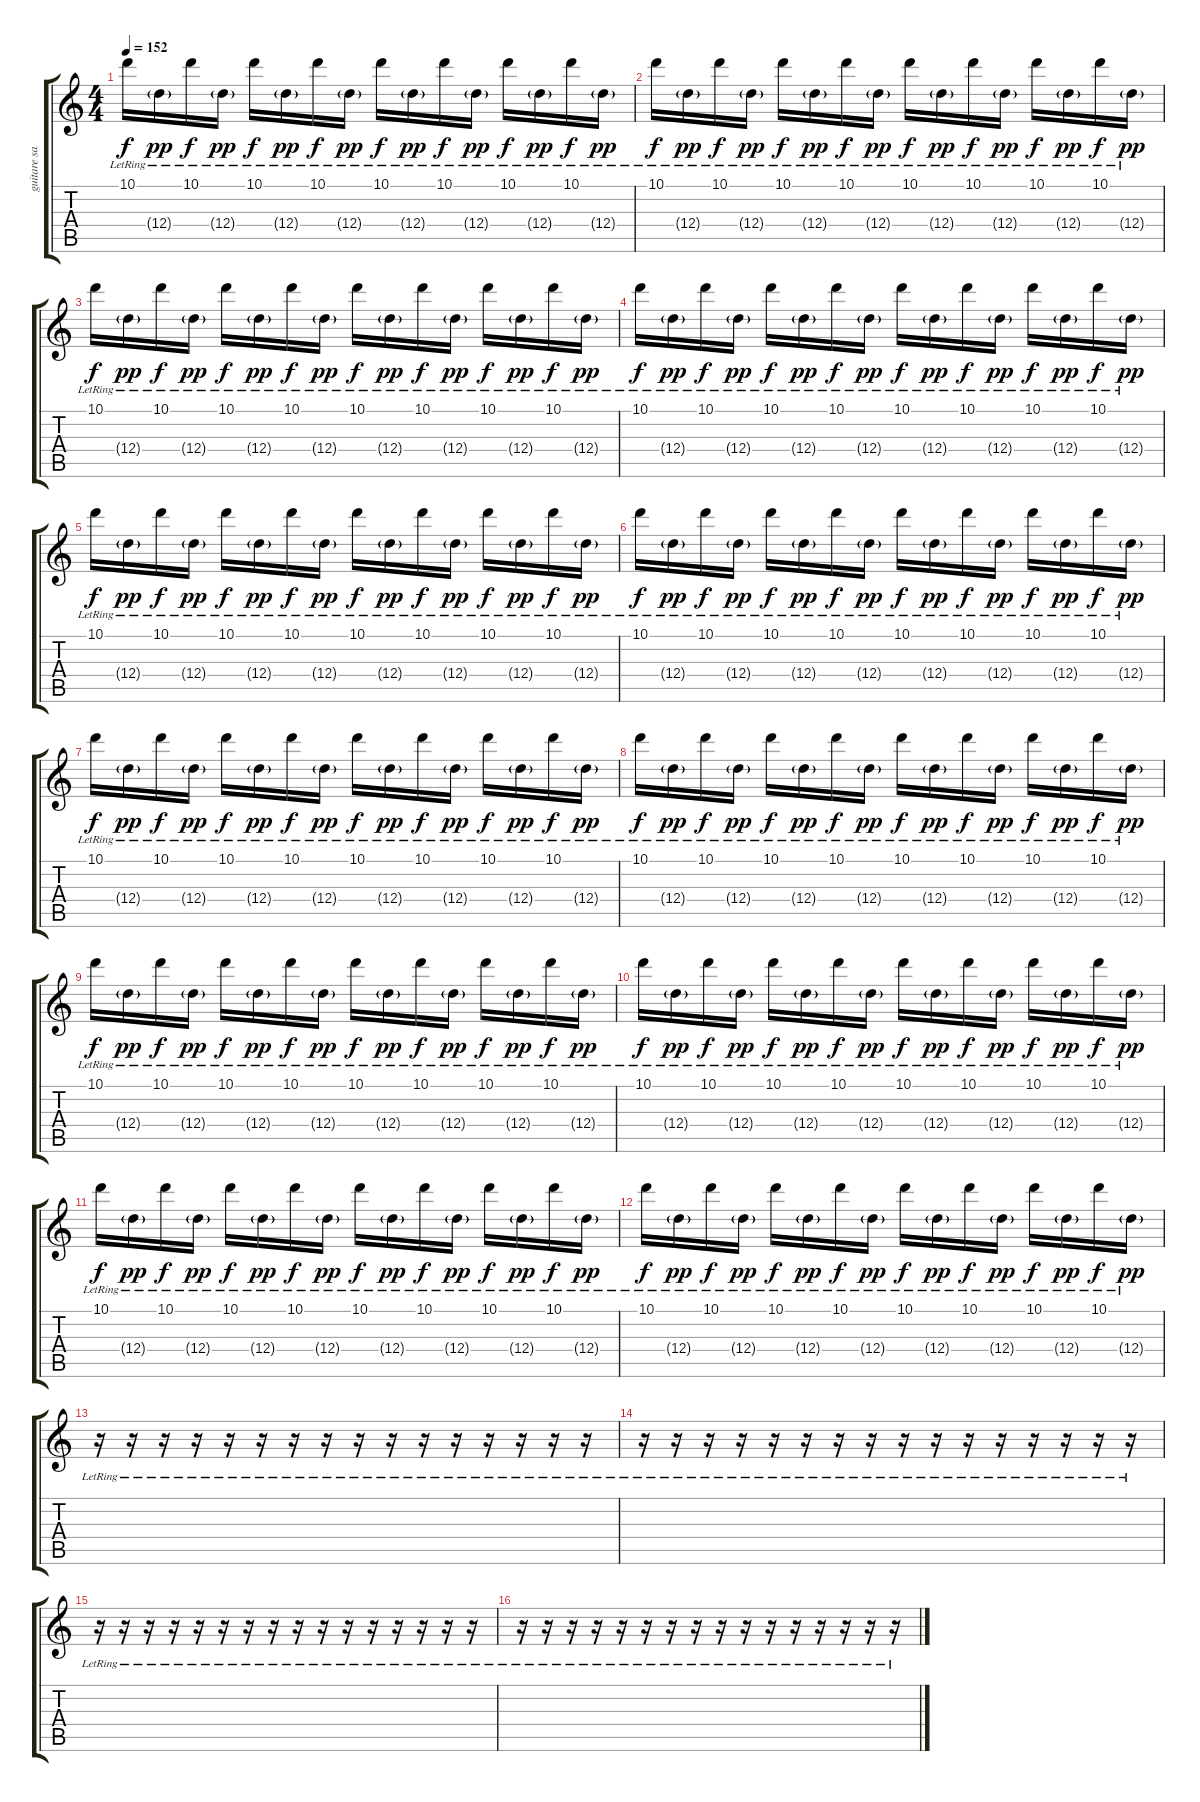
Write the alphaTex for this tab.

\track ("guitare samplée" "guitare sa") {instrument electricguitarjazz}
\staff {score tabs}
\tuning (E4 B3 G3 D3 A2 E2) {hide}
\ts (4 4)
\tempo 152
\clef g2
\ks c
10.1{lr}.16{dy f} 12.4{g lr}.16{dy pp} 10.1{lr}.16{dy f} 12.4{g lr}.16{dy pp} 10.1{lr}.16{dy f} 12.4{g lr}.16{dy pp} 10.1{lr}.16{dy f} 12.4{g lr}.16{dy pp} 10.1{lr}.16{dy f} 12.4{g lr}.16{dy pp} 10.1{lr}.16{dy f} 12.4{g lr}.16{dy pp} 10.1{lr}.16{dy f} 12.4{g lr}.16{dy pp} 10.1{lr}.16{dy f} 12.4{g lr}.16{dy pp} |
10.1{lr}.16{dy f} 12.4{g lr}.16{dy pp} 10.1{lr}.16{dy f} 12.4{g lr}.16{dy pp} 10.1{lr}.16{dy f} 12.4{g lr}.16{dy pp} 10.1{lr}.16{dy f} 12.4{g lr}.16{dy pp} 10.1{lr}.16{dy f} 12.4{g lr}.16{dy pp} 10.1{lr}.16{dy f} 12.4{g lr}.16{dy pp} 10.1{lr}.16{dy f} 12.4{g lr}.16{dy pp} 10.1{lr}.16{dy f} 12.4{g lr}.16{dy pp} |
10.1{lr}.16{dy f} 12.4{g lr}.16{dy pp} 10.1{lr}.16{dy f} 12.4{g lr}.16{dy pp} 10.1{lr}.16{dy f} 12.4{g lr}.16{dy pp} 10.1{lr}.16{dy f} 12.4{g lr}.16{dy pp} 10.1{lr}.16{dy f} 12.4{g lr}.16{dy pp} 10.1{lr}.16{dy f} 12.4{g lr}.16{dy pp} 10.1{lr}.16{dy f} 12.4{g lr}.16{dy pp} 10.1{lr}.16{dy f} 12.4{g lr}.16{dy pp} |
10.1{lr}.16{dy f} 12.4{g lr}.16{dy pp} 10.1{lr}.16{dy f} 12.4{g lr}.16{dy pp} 10.1{lr}.16{dy f} 12.4{g lr}.16{dy pp} 10.1{lr}.16{dy f} 12.4{g lr}.16{dy pp} 10.1{lr}.16{dy f} 12.4{g lr}.16{dy pp} 10.1{lr}.16{dy f} 12.4{g lr}.16{dy pp} 10.1{lr}.16{dy f} 12.4{g lr}.16{dy pp} 10.1{lr}.16{dy f} 12.4{g lr}.16{dy pp} |
10.1{lr}.16{dy f} 12.4{g lr}.16{dy pp} 10.1{lr}.16{dy f} 12.4{g lr}.16{dy pp} 10.1{lr}.16{dy f} 12.4{g lr}.16{dy pp} 10.1{lr}.16{dy f} 12.4{g lr}.16{dy pp} 10.1{lr}.16{dy f} 12.4{g lr}.16{dy pp} 10.1{lr}.16{dy f} 12.4{g lr}.16{dy pp} 10.1{lr}.16{dy f} 12.4{g lr}.16{dy pp} 10.1{lr}.16{dy f} 12.4{g lr}.16{dy pp} |
10.1{lr}.16{dy f} 12.4{g lr}.16{dy pp} 10.1{lr}.16{dy f} 12.4{g lr}.16{dy pp} 10.1{lr}.16{dy f} 12.4{g lr}.16{dy pp} 10.1{lr}.16{dy f} 12.4{g lr}.16{dy pp} 10.1{lr}.16{dy f} 12.4{g lr}.16{dy pp} 10.1{lr}.16{dy f} 12.4{g lr}.16{dy pp} 10.1{lr}.16{dy f} 12.4{g lr}.16{dy pp} 10.1{lr}.16{dy f} 12.4{g lr}.16{dy pp} |
10.1{lr}.16{dy f} 12.4{g lr}.16{dy pp} 10.1{lr}.16{dy f} 12.4{g lr}.16{dy pp} 10.1{lr}.16{dy f} 12.4{g lr}.16{dy pp} 10.1{lr}.16{dy f} 12.4{g lr}.16{dy pp} 10.1{lr}.16{dy f} 12.4{g lr}.16{dy pp} 10.1{lr}.16{dy f} 12.4{g lr}.16{dy pp} 10.1{lr}.16{dy f} 12.4{g lr}.16{dy pp} 10.1{lr}.16{dy f} 12.4{g lr}.16{dy pp} |
10.1{lr}.16{dy f} 12.4{g lr}.16{dy pp} 10.1{lr}.16{dy f} 12.4{g lr}.16{dy pp} 10.1{lr}.16{dy f} 12.4{g lr}.16{dy pp} 10.1{lr}.16{dy f} 12.4{g lr}.16{dy pp} 10.1{lr}.16{dy f} 12.4{g lr}.16{dy pp} 10.1{lr}.16{dy f} 12.4{g lr}.16{dy pp} 10.1{lr}.16{dy f} 12.4{g lr}.16{dy pp} 10.1{lr}.16{dy f} 12.4{g lr}.16{dy pp} |
10.1{lr}.16{dy f} 12.4{g lr}.16{dy pp} 10.1{lr}.16{dy f} 12.4{g lr}.16{dy pp} 10.1{lr}.16{dy f} 12.4{g lr}.16{dy pp} 10.1{lr}.16{dy f} 12.4{g lr}.16{dy pp} 10.1{lr}.16{dy f} 12.4{g lr}.16{dy pp} 10.1{lr}.16{dy f} 12.4{g lr}.16{dy pp} 10.1{lr}.16{dy f} 12.4{g lr}.16{dy pp} 10.1{lr}.16{dy f} 12.4{g lr}.16{dy pp} |
10.1{lr}.16{dy f} 12.4{g lr}.16{dy pp} 10.1{lr}.16{dy f} 12.4{g lr}.16{dy pp} 10.1{lr}.16{dy f} 12.4{g lr}.16{dy pp} 10.1{lr}.16{dy f} 12.4{g lr}.16{dy pp} 10.1{lr}.16{dy f} 12.4{g lr}.16{dy pp} 10.1{lr}.16{dy f} 12.4{g lr}.16{dy pp} 10.1{lr}.16{dy f} 12.4{g lr}.16{dy pp} 10.1{lr}.16{dy f} 12.4{g lr}.16{dy pp} |
10.1{lr}.16{dy f} 12.4{g lr}.16{dy pp} 10.1{lr}.16{dy f} 12.4{g lr}.16{dy pp} 10.1{lr}.16{dy f} 12.4{g lr}.16{dy pp} 10.1{lr}.16{dy f} 12.4{g lr}.16{dy pp} 10.1{lr}.16{dy f} 12.4{g lr}.16{dy pp} 10.1{lr}.16{dy f} 12.4{g lr}.16{dy pp} 10.1{lr}.16{dy f} 12.4{g lr}.16{dy pp} 10.1{lr}.16{dy f} 12.4{g lr}.16{dy pp} |
10.1{lr}.16{dy f} 12.4{g lr}.16{dy pp} 10.1{lr}.16{dy f} 12.4{g lr}.16{dy pp} 10.1{lr}.16{dy f} 12.4{g lr}.16{dy pp} 10.1{lr}.16{dy f} 12.4{g lr}.16{dy pp} 10.1{lr}.16{dy f} 12.4{g lr}.16{dy pp} 10.1{lr}.16{dy f} 12.4{g lr}.16{dy pp} 10.1{lr}.16{dy f} 12.4{g lr}.16{dy pp} 10.1{lr}.16{dy f} 12.4{g lr}.16{dy pp} |
r.16 r.16 r.16 r.16 r.16 r.16 r.16 r.16 r.16 r.16 r.16 r.16 r.16 r.16 r.16 r.16 |
r.16 r.16 r.16 r.16 r.16 r.16 r.16 r.16 r.16 r.16 r.16 r.16 r.16 r.16 r.16 r.16 |
r.16 r.16 r.16 r.16 r.16 r.16 r.16 r.16 r.16 r.16 r.16 r.16 r.16 r.16 r.16 r.16 |
r.16 r.16 r.16 r.16 r.16 r.16 r.16 r.16 r.16 r.16 r.16 r.16 r.16 r.16 r.16 r.16
